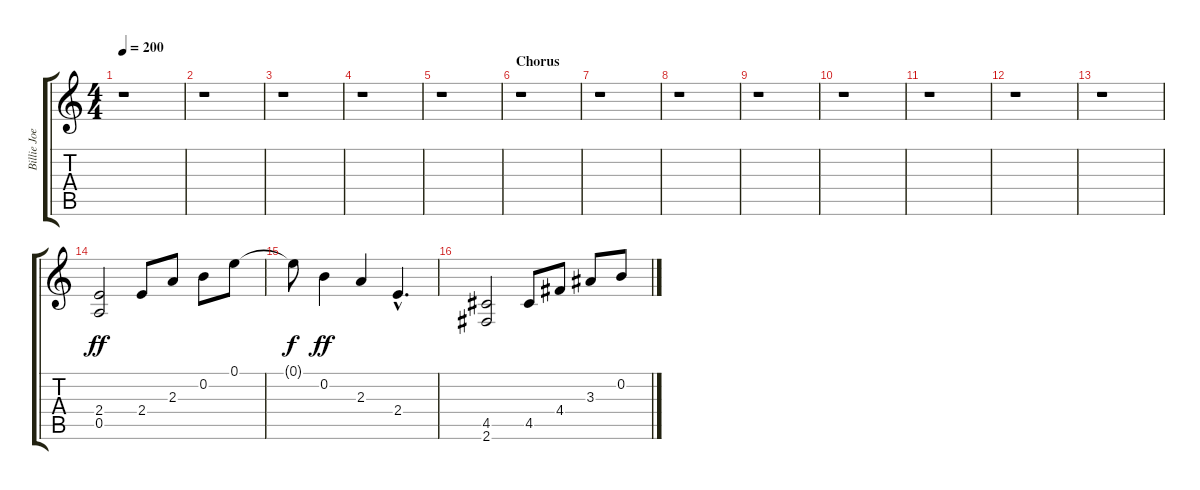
\track ("Billie Joe Armstrong (Solo Guitar)" "Billie Joe") {instrument distortionguitar}
\staff {score tabs}
\tuning (E4 B3 G3 D3 A2 E2) {hide}
\ts (4 4)
\tempo 200
\clef g2
\ks c
r.1{dy ff} |
r.1 |
r.1 |
r.1 |
r.1 |
\section ("" "Chorus")
r.1 |
r.1 |
r.1 |
r.1 |
r.1 |
r.1 |
r.1 |
r.1 |
(2.4 0.5).2 2.4.8 2.3.8 0.2.8 0.1.8 |
0.1{t}.8{dy f} 0.2.4{dy ff} 2.3.4 2.4{hac}.4{d} |
(4.5 2.6).2 4.5.8 4.4.8 3.3.8 0.2.8
